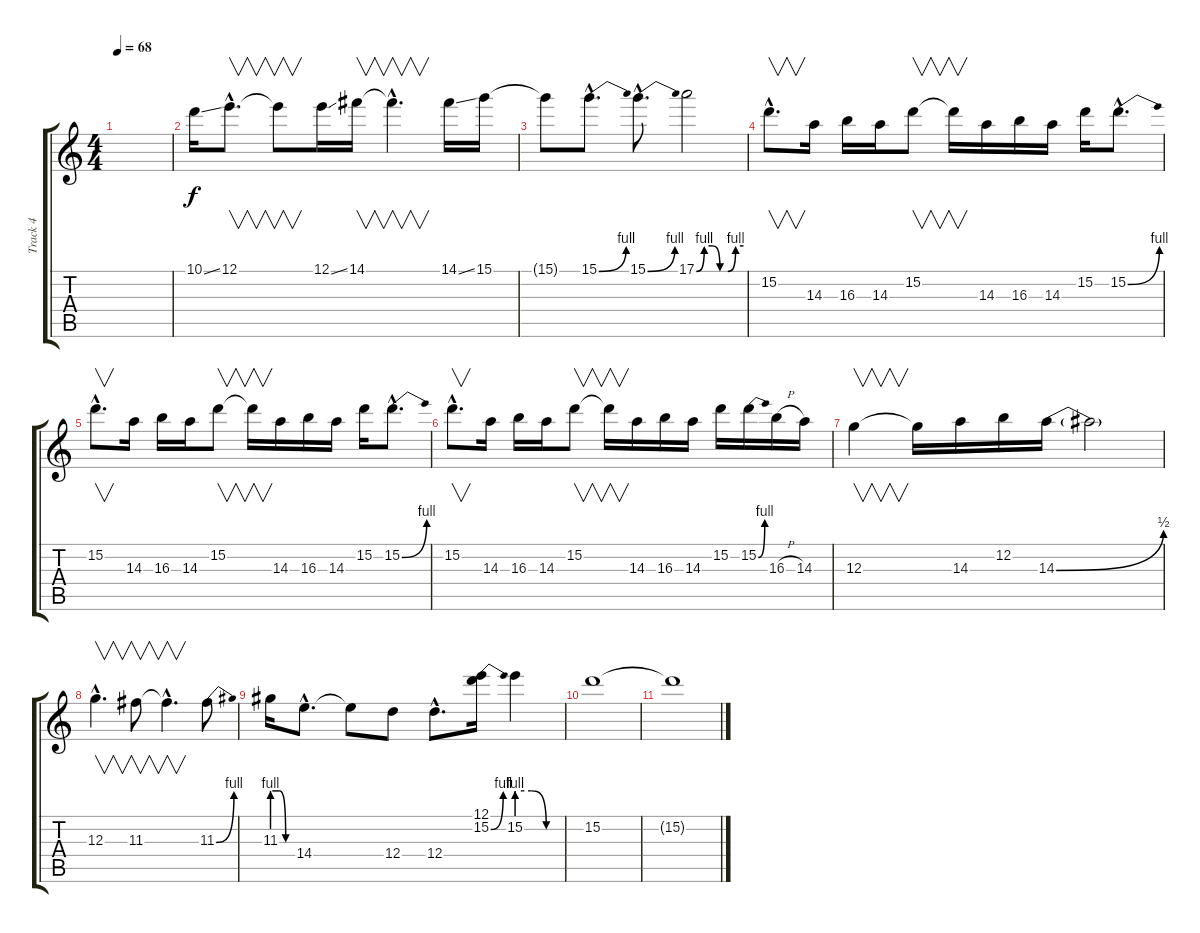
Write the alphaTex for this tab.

\track ("Track 4" "Track 4") {instrument electricguitarclean}
\staff {score tabs}
\tuning (E4 B3 G3 D3 A2 E2) {hide}
\ts (4 4)
\tempo 68
\clef g2
\ks c
|
10.1{ss}.16 12.1{hac}.8{v d} 12.1{t}.8{v} 12.1{ss}.16 14.1.16{v} 14.1{hac t}.4{v d} 14.1{ss}.16 15.1.16 |
15.1{t}.8 15.1{be (bend 0 0 60 4) hac}.8{d} 15.1{be (bend 0 0 60 4) hac}.8{d} 17.1{be (custom 0 0 10 4 20 4 30 0 40 0 50 4 60 4)}.2 |
15.2{hac}.8{v d} 14.3.16 16.3.16 14.3.16 15.2.8{v} 15.2{t}.16{v} 14.3.16 16.3.16 14.3.16 15.2.16 15.2{be (bend 0 0 60 4) hac}.8{d} |
15.2{hac}.8{v d} 14.3.16 16.3.16 14.3.16 15.2.8{v} 15.2{t}.16{v} 14.3.16 16.3.16 14.3.16 15.2.16 15.2{be (bend 0 0 60 4) hac}.8{d} |
15.2{hac}.8{v d} 14.3.16 16.3.16 14.3.16 15.2.8{v} 15.2{t}.16{v} 14.3.16 16.3.16 14.3.16 15.2.16 15.2{be (bend 0 0 60 4)}.16 16.3{h}.16 14.3.16 |
12.3.4{v} 12.3{t}.16 14.3.16 12.2.16 14.3{be (bend 0 0 60 2)}.16 14.3{t}.2 |
12.3{hac}.4{v d} 11.3.8{v} 11.3{hac t}.4{v d} 11.3{be (bend 0 0 60 4)}.8 |
11.3{be (custom 0 4 20 4 40 0 60 0)}.16 14.4{hac}.8{d} 14.4{t}.8 12.4.8 12.4{hac}.8{d} (12.1 15.2{be (bend 0 0 60 4)}).16 15.2{be (custom 0 4 20 4 40 0 60 0)}.4 |
15.2.1 |
15.2{t}.1
